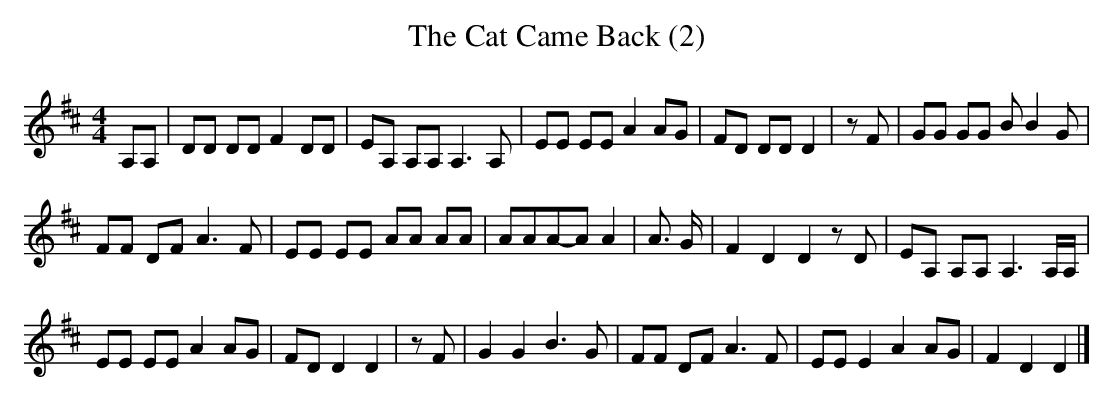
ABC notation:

X:1
T:The Cat Came Back (2)
M:4/4
L:1/8
K:D
 A,A,| DD DD F2 DD| EA, A,A, A,3 A,| EE EE A2 AG| FD DD D2| z F| GG GG B B2 G|
 FF DF A3 F| EE EE AA AA| AAA-A A2| A3/2 G/2| F2 D2 D2 z D| EA, A,A, A,3 A,/2A,/2|
 EE EE A2 AG| FD D2 D2| z F| G2 G2 B3 G| FF DF A3 F| EE E2 A2 AG| F2 D2 D2|]
